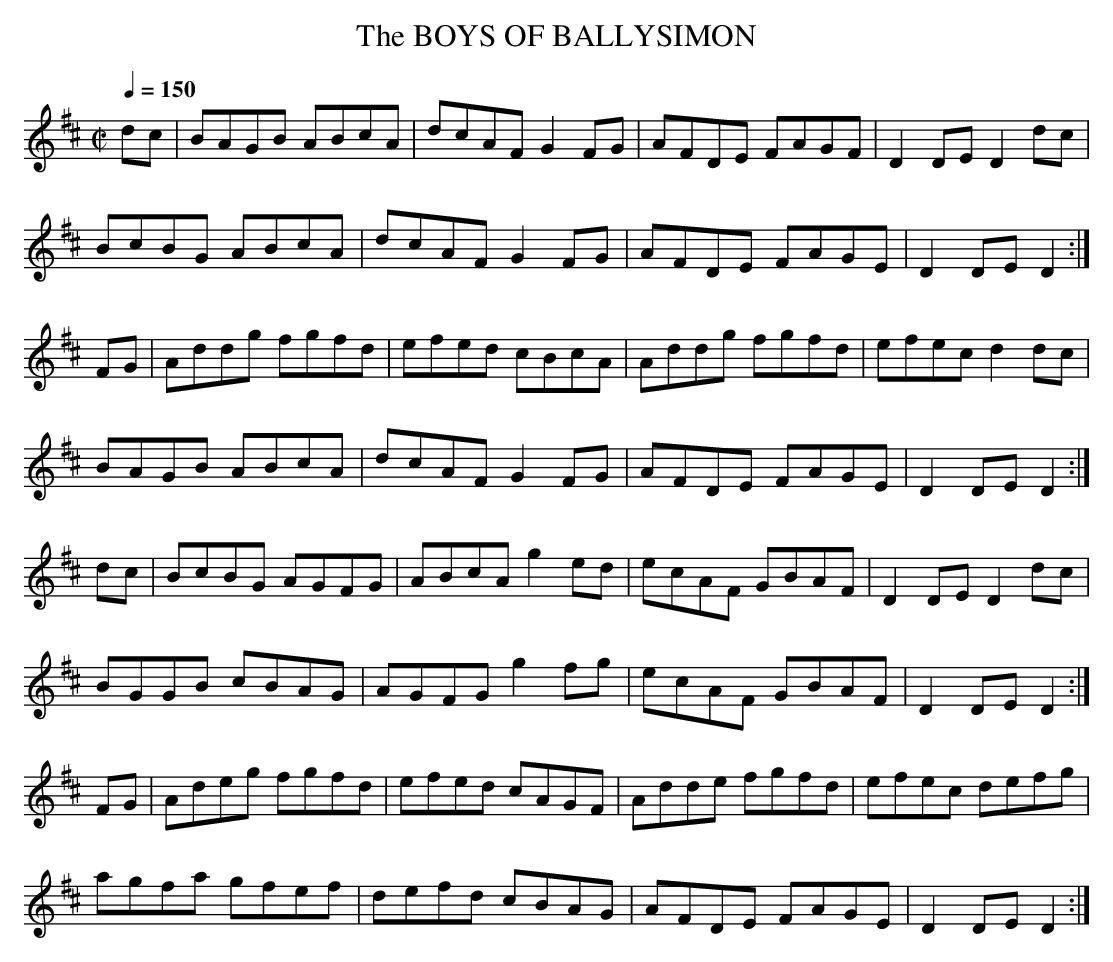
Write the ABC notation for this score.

X:1
T:BOYS OF BALLYSIMON, The
Q:1/4=150
M:C|
L:1/8
K:D
dc|BAGB ABcA|dcAF G2FG|AFDE FAGF|D2DE D2dc|
BcBG ABcA|dcAF G2FG|AFDE FAGE|D2DE D2:|
FG|Addg fgfd|efed cBcA|Addg fgfd|efec d2dc|
BAGB ABcA|dcAF G2FG|AFDE FAGE|D2DE D2:|
dc|BcBG AGFG|ABcA g2ed|ecAF GBAF|D2DE D2dc|
BGGB cBAG|AGFG g2fg|ecAF GBAF|D2DE D2:|
FG|Adeg fgfd|efed cAGF|Adde fgfd|efec defg|
agfa gfef|defd cBAG|AFDE FAGE|D2DE D2:|
